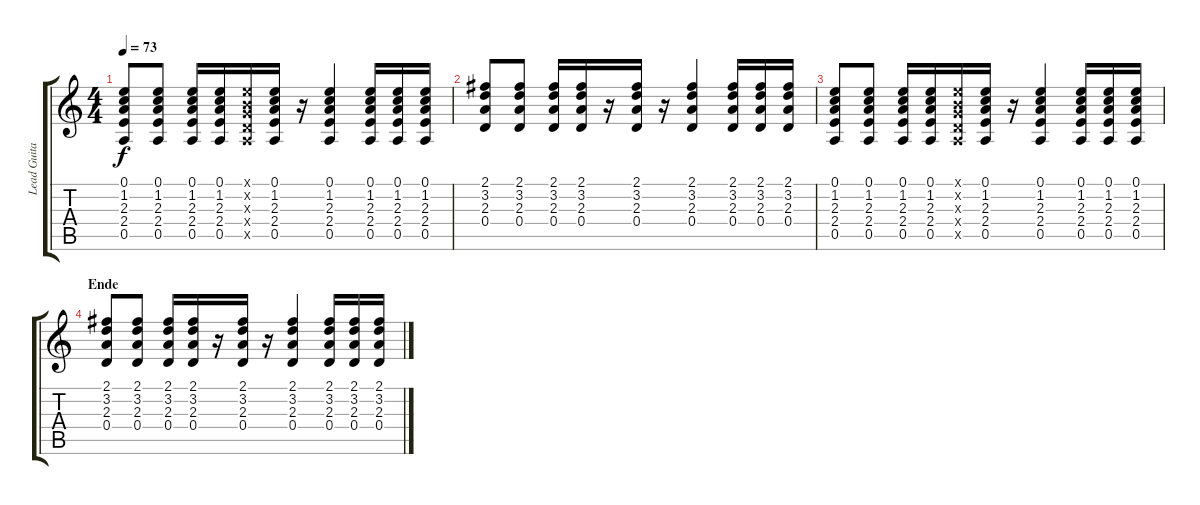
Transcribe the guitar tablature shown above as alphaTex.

\track ("Lead Guitar" "Lead Guita") {instrument electricguitarclean}
\staff {score tabs}
\tuning (E4 B3 G3 D3 A2 E2) {hide}
\ts (4 4)
\tempo 73
\clef g2
\ks c
(0.1 1.2 2.3 2.4 0.5).8{dy f} (0.1 1.2 2.3 2.4 0.5).8 (0.1 1.2 2.3 2.4 0.5).16 (0.1 1.2 2.3 2.4 0.5).16 (0.1{x} 0.2{x} 0.3{x} 0.4{x} 0.5{x}).16 (0.1 1.2 2.3 2.4 0.5).16 r.16 (0.1 1.2 2.3 2.4 0.5).4 (0.1 1.2 2.3 2.4 0.5).16 (0.1 1.2 2.3 2.4 0.5).16 (0.1 1.2 2.3 2.4 0.5).16 |
(2.1 3.2 2.3 0.4).8 (2.1 3.2 2.3 0.4).8 (2.1 3.2 2.3 0.4).16 (2.1 3.2 2.3 0.4).16 r.16 (2.1 3.2 2.3 0.4).16 r.16 (2.1 3.2 2.3 0.4).4 (2.1 3.2 2.3 0.4).16 (2.1 3.2 2.3 0.4).16 (2.1 3.2 2.3 0.4).16 |
(0.1 1.2 2.3 2.4 0.5).8 (0.1 1.2 2.3 2.4 0.5).8 (0.1 1.2 2.3 2.4 0.5).16 (0.1 1.2 2.3 2.4 0.5).16 (0.1{x} 0.2{x} 0.3{x} 0.4{x} 0.5{x}).16 (0.1 1.2 2.3 2.4 0.5).16 r.16 (0.1 1.2 2.3 2.4 0.5).4 (0.1 1.2 2.3 2.4 0.5).16 (0.1 1.2 2.3 2.4 0.5).16 (0.1 1.2 2.3 2.4 0.5).16 |
\section ("" "Ende")
(2.1 3.2 2.3 0.4).8 (2.1 3.2 2.3 0.4).8 (2.1 3.2 2.3 0.4).16 (2.1 3.2 2.3 0.4).16 r.16 (2.1 3.2 2.3 0.4).16 r.16 (2.1 3.2 2.3 0.4).4 (2.1 3.2 2.3 0.4).16 (2.1 3.2 2.3 0.4).16 (2.1 3.2 2.3 0.4).16
